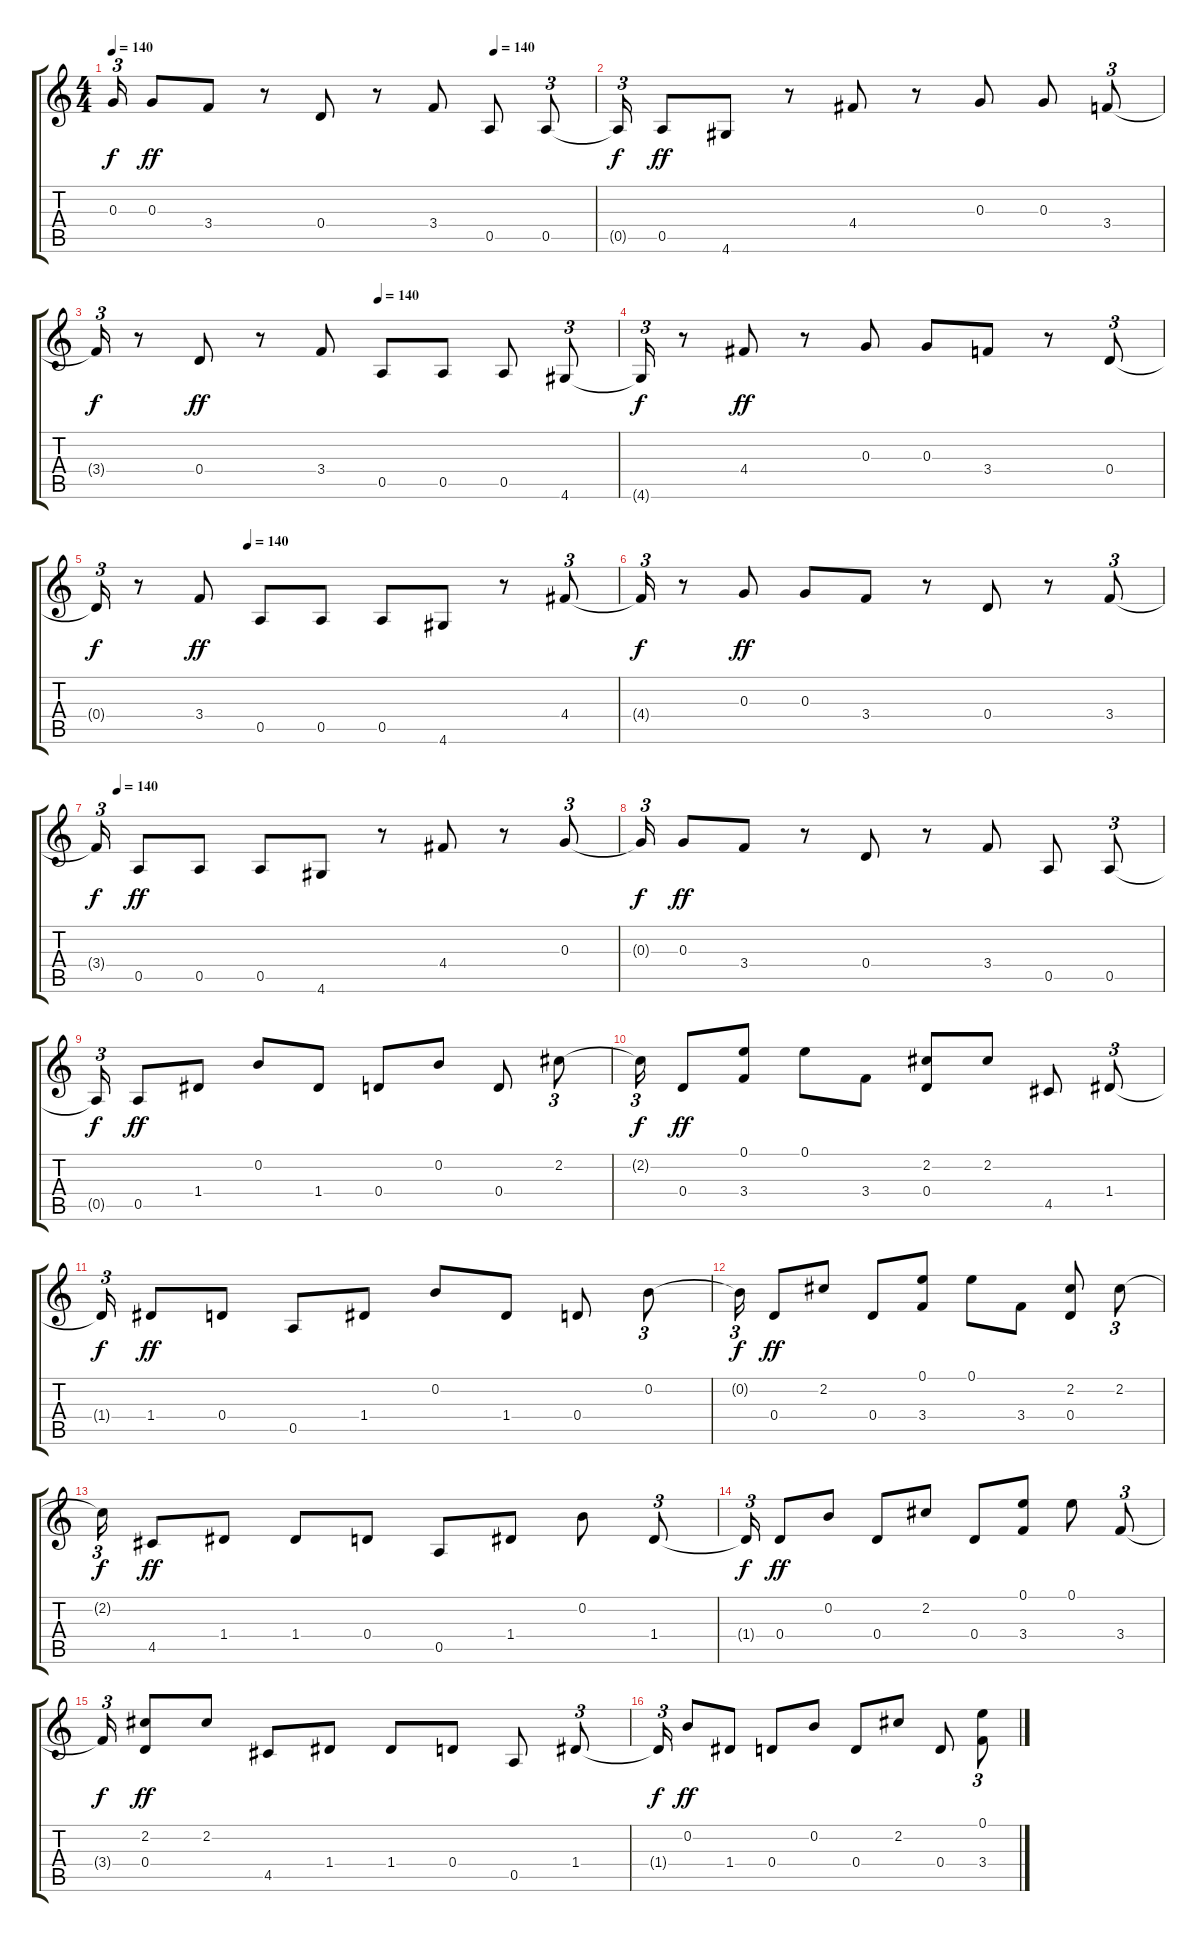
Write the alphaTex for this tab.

\track "" {instrument distortionguitar}
\staff {score tabs}
\tuning (E4 B3 G3 D3 A2 E2) {hide}
\ts (4 4)
\tempo 140
\tempo (140 0.7916666666666666)
\clef g2
\ks c
0.3{t}.16{tu (3 2) dy f} 0.3.8{dy ff} 3.4.8 r.8 0.4.8 r.8 3.4.8 0.5.8 0.5.8{tu (3 2)} |
0.5{t}.16{tu (3 2) dy f} 0.5.8{dy ff} 4.6.8 r.8 4.4.8 r.8 0.3.8 0.3.8 3.4.8{tu (3 2)} |
\tempo (140 0.5416666666666666)
3.4{t}.16{tu (3 2) dy f} r.8 0.4.8{dy ff} r.8 3.4.8 0.5.8 0.5.8 0.5.8 4.6.8{tu (3 2)} |
4.6{t}.16{tu (3 2) dy f} r.8 4.4.8{dy ff} r.8 0.3.8 0.3.8 3.4.8 r.8 0.4.8{tu (3 2)} |
\tempo (140 0.2916666666666667)
0.4{t}.16{tu (3 2) dy f} r.8 3.4.8{dy ff} 0.5.8 0.5.8 0.5.8 4.6.8 r.8 4.4.8{tu (3 2)} |
4.4{t}.16{tu (3 2) dy f} r.8 0.3.8{dy ff} 0.3.8 3.4.8 r.8 0.4.8 r.8 3.4.8{tu (3 2)} |
\tempo (140 0.041666666666666664)
3.4{t}.16{tu (3 2) dy f} 0.5.8{dy ff} 0.5.8 0.5.8 4.6.8 r.8 4.4.8 r.8 0.3.8{tu (3 2)} |
0.3{t}.16{tu (3 2) dy f} 0.3.8{dy ff} 3.4.8 r.8 0.4.8 r.8 3.4.8 0.5.8 0.5.8{tu (3 2)} |
0.5{t}.16{tu (3 2) dy f} 0.5.8{dy ff} 1.4.8 0.2.8 1.4.8 0.4.8 0.2.8 0.4.8 2.2.8{tu (3 2)} |
2.2{t}.16{tu (3 2) dy f} 0.4.8{dy ff} (0.1 3.4).8 0.1.8 3.4.8 (2.2 0.4).8 2.2.8 4.5.8 1.4.8{tu (3 2)} |
1.4{t}.16{tu (3 2) dy f} 1.4.8{dy ff} 0.4.8 0.5.8 1.4.8 0.2.8 1.4.8 0.4.8 0.2.8{tu (3 2)} |
0.2{t}.16{tu (3 2) dy f} 0.4.8{dy ff} 2.2.8 0.4.8 (0.1 3.4).8 0.1.8 3.4.8 (2.2 0.4).8 2.2.8{tu (3 2)} |
2.2{t}.16{tu (3 2) dy f} 4.5.8{dy ff} 1.4.8 1.4.8 0.4.8 0.5.8 1.4.8 0.2.8 1.4.8{tu (3 2)} |
1.4{t}.16{tu (3 2) dy f} 0.4.8{dy ff} 0.2.8 0.4.8 2.2.8 0.4.8 (0.1 3.4).8 0.1.8 3.4.8{tu (3 2)} |
3.4{t}.16{tu (3 2) dy f} (2.2 0.4).8{dy ff} 2.2.8 4.5.8 1.4.8 1.4.8 0.4.8 0.5.8 1.4.8{tu (3 2)} |
1.4{t}.16{tu (3 2) dy f} 0.2.8{dy ff} 1.4.8 0.4.8 0.2.8 0.4.8 2.2.8 0.4.8 (0.1 3.4).8{tu (3 2)}
